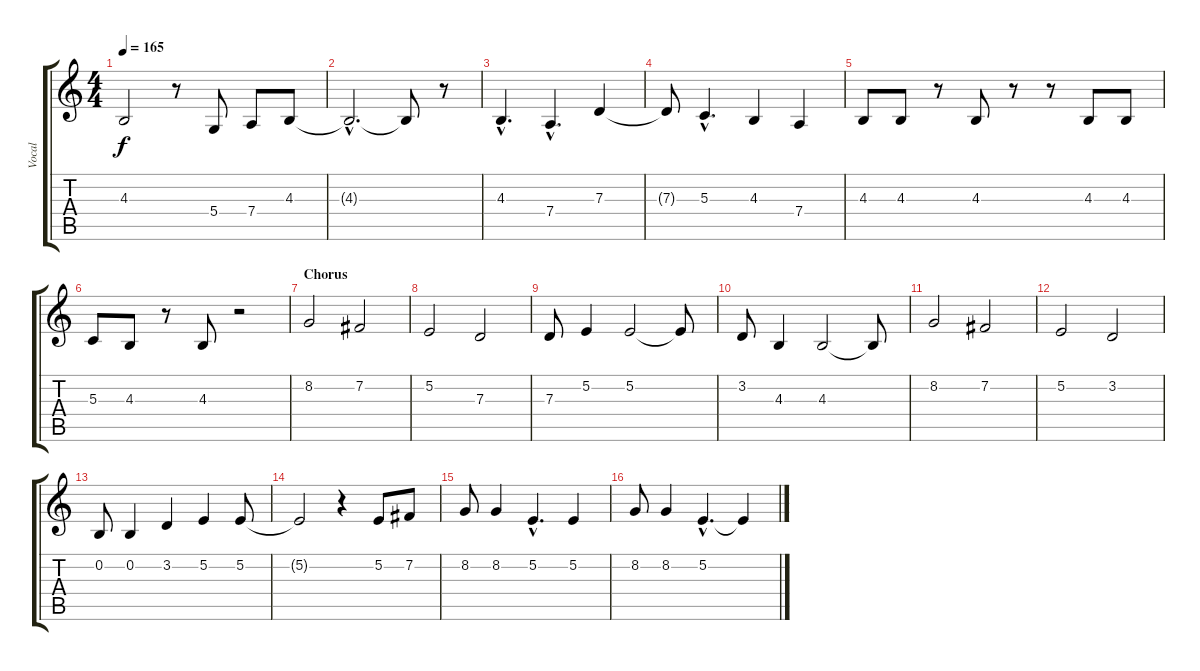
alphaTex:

\track ("Vocal" "Vocal") {instrument violin}
\staff {score tabs}
\tuning (E4 B3 G3 D3 A2 E2) {hide}
\ts (4 4)
\tempo 165
\clef g2
\ks c
4.3.2{dy f} r.8 5.4.8 7.4.8 4.3.8 |
4.3{hac t}.2{d} 4.3{t}.8 r.8 |
4.3{hac}.4{d} 7.4{hac}.4{d} 7.3.4 |
7.3{t}.8 5.3{hac}.4{d} 4.3.4 7.4.4 |
4.3.8 4.3.8 r.8 4.3.8 r.8 r.8 4.3.8 4.3.8 |
5.3.8 4.3.8 r.8 4.3.8 r.2 |
\section ("" "Chorus")
8.2.2 7.2.2 |
5.2.2 7.3.2 |
7.3.8 5.2.4 5.2.2 5.2{t}.8 |
3.2.8 4.3.4 4.3.2 4.3{t}.8 |
8.2.2 7.2.2 |
5.2.2 3.2.2 |
0.2.8 0.2.4 3.2.4 5.2.4 5.2.8 |
5.2{t}.2 r.4 5.2.8 7.2.8 |
8.2.8 8.2.4 5.2{hac}.4{d} 5.2.4 |
8.2.8 8.2.4 5.2{hac}.4{d} 5.2{t}.4
